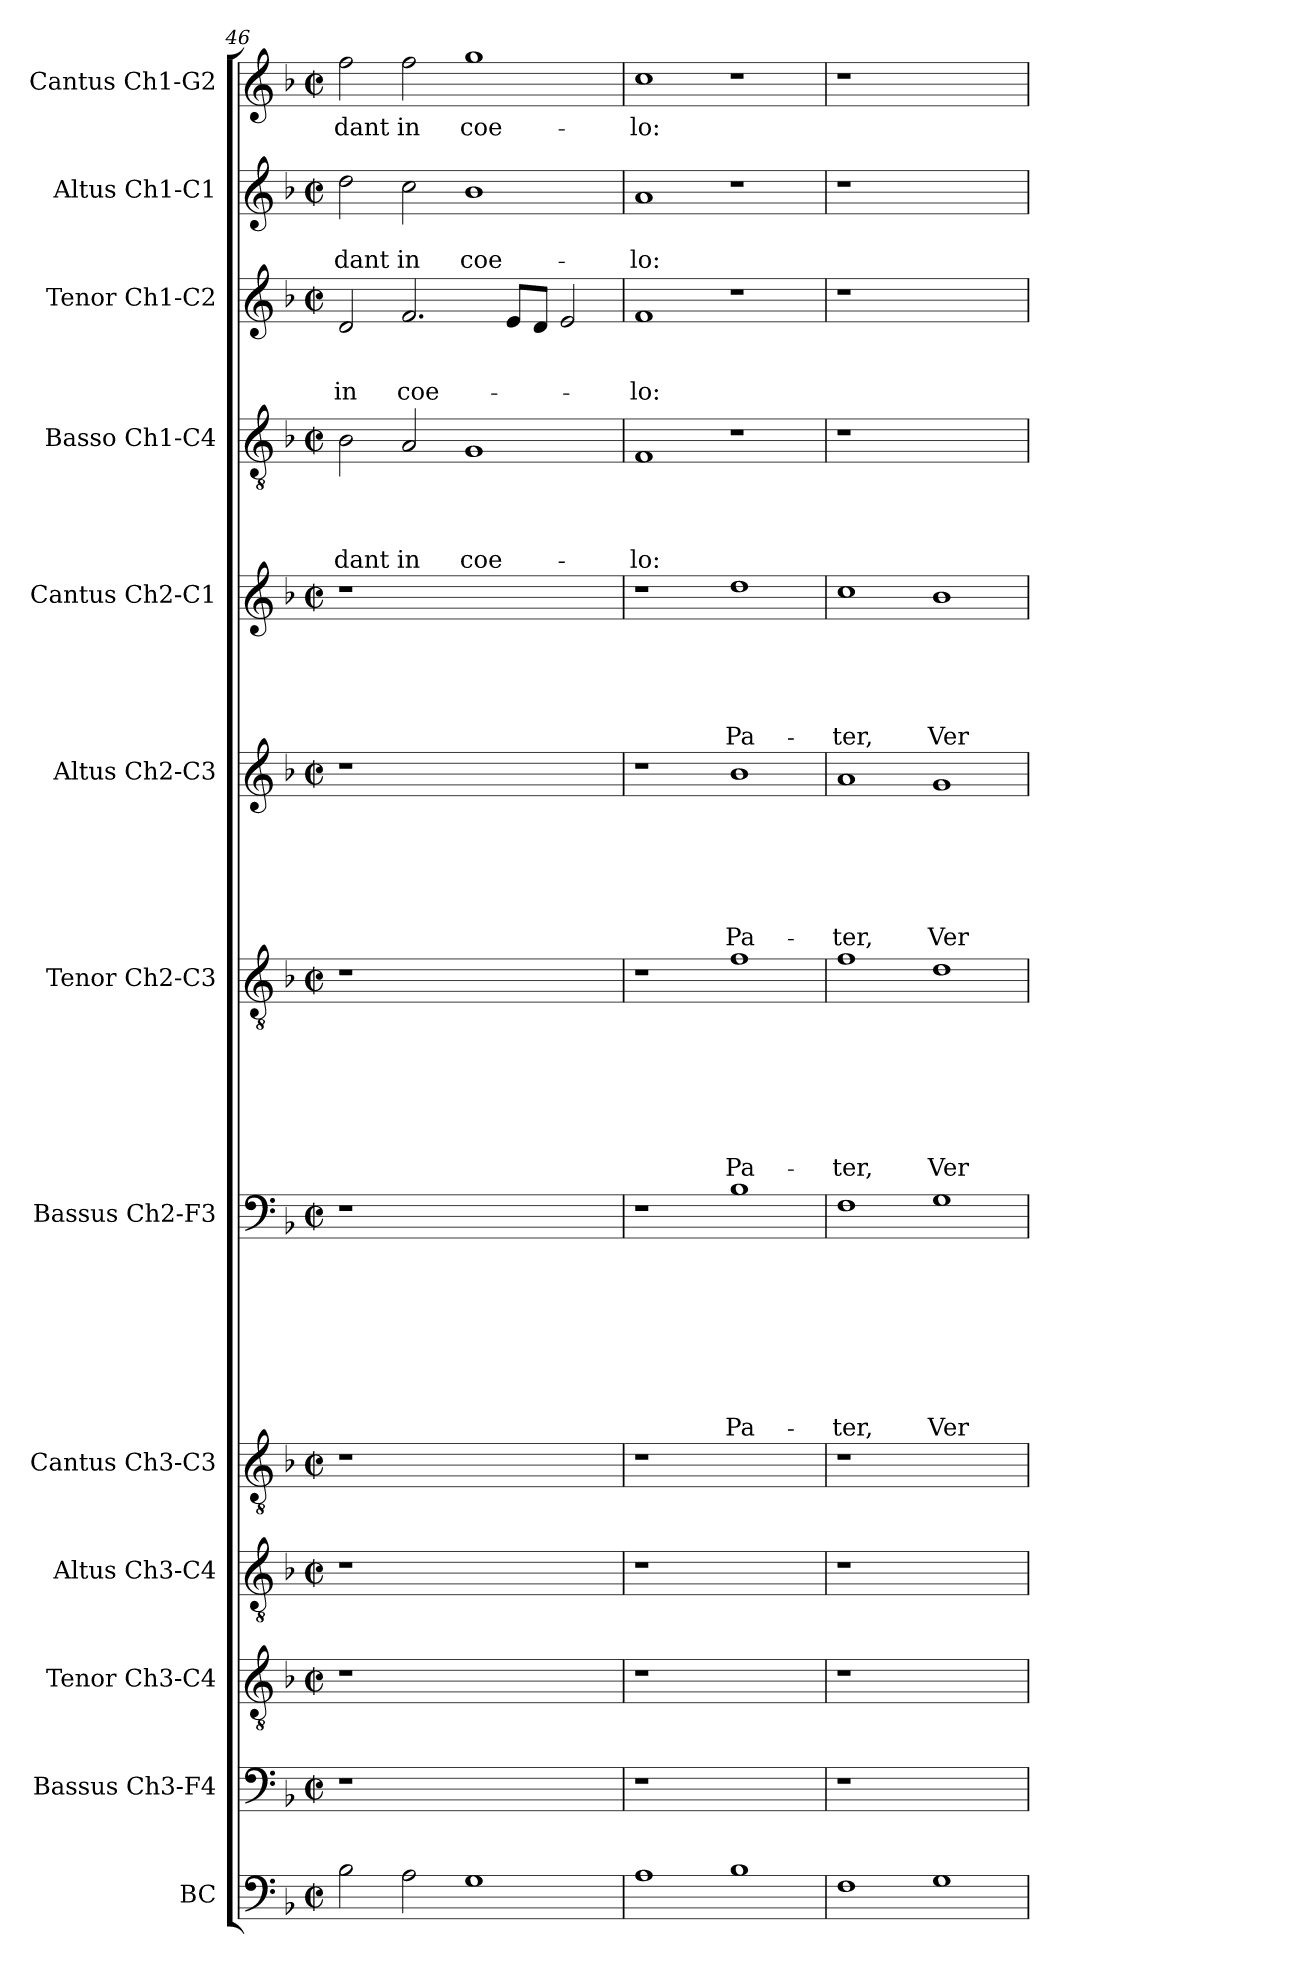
**kern	**kern	**kern	**kern	**kern	**kern	**text	**text	**text	**text	**text	**text	**text	**text	**kern	**text	**text	**text	**text	**text	**text	**text	**kern	**text	**text	**text	**text	**text	**text	**kern	**text	**text	**text	**text	**text	**kern	**text	**text	**text	**text	**kern	**text	**text	**text	**kern	**text	**text	**kern	**text
*part13	*part12	*part11	*part10	*part9	*part8	*part8	*part8	*part8	*part8	*part8	*part8	*part8	*part8	*part7	*part7	*part7	*part7	*part7	*part7	*part7	*part7	*part6	*part6	*part6	*part6	*part6	*part6	*part6	*part5	*part5	*part5	*part5	*part5	*part5	*part4	*part4	*part4	*part4	*part4	*part3	*part3	*part3	*part3	*part2	*part2	*part2	*part1	*part1
*staff13	*staff12	*staff11	*staff10	*staff9	*staff8	*staff8	*staff8	*staff8	*staff8	*staff8	*staff8	*staff8	*staff8	*staff7	*staff7	*staff7	*staff7	*staff7	*staff7	*staff7	*staff7	*staff6	*staff6	*staff6	*staff6	*staff6	*staff6	*staff6	*staff5	*staff5	*staff5	*staff5	*staff5	*staff5	*staff4	*staff4	*staff4	*staff4	*staff4	*staff3	*staff3	*staff3	*staff3	*staff2	*staff2	*staff2	*staff1	*staff1
*I"BC	*I"Bassus Ch3-F4	*I"Tenor Ch3-C4	*I"Altus Ch3-C4	*I"Cantus Ch3-C3	*I"Bassus Ch2-F3	*	*	*	*	*	*	*	*	*I"Tenor Ch2-C3	*	*	*	*	*	*	*	*I"Altus Ch2-C3	*	*	*	*	*	*	*I"Cantus Ch2-C1	*	*	*	*	*	*I"Basso Ch1-C4	*	*	*	*	*I"Tenor Ch1-C2	*	*	*	*I"Altus Ch1-C1	*	*	*I"Cantus Ch1-G2	*
*	*I'B3	*I'T3	*I'A3	*I'C3	*I'B2	*	*	*	*	*	*	*	*	*I'T2	*	*	*	*	*	*	*	*I'A2	*	*	*	*	*	*	*I'C2	*	*	*	*	*	*I'B1	*	*	*	*	*I'T1	*	*	*	*I'A1	*	*	*I'C1	*
*clefF4	*clefF4	*clefGv2	*clefGv2	*clefGv2	*clefF4	*	*	*	*	*	*	*	*	*clefGv2	*	*	*	*	*	*	*	*clefG2	*	*	*	*	*	*	*clefG2	*	*	*	*	*	*clefGv2	*	*	*	*	*clefG2	*	*	*	*clefG2	*	*	*clefG2	*
*k[b-]	*k[b-]	*k[b-]	*k[b-]	*k[b-]	*k[b-]	*	*	*	*	*	*	*	*	*k[b-]	*	*	*	*	*	*	*	*k[b-]	*	*	*	*	*	*	*k[b-]	*	*	*	*	*	*k[b-]	*	*	*	*	*k[b-]	*	*	*	*k[b-]	*	*	*k[b-]	*
*F:	*F:	*F:	*F:	*F:	*F:	*	*	*	*	*	*	*	*	*F:	*	*	*	*	*	*	*	*F:	*	*	*	*	*	*	*F:	*	*	*	*	*	*F:	*	*	*	*	*F:	*	*	*	*F:	*	*	*F:	*
*M2/2	*M2/2	*M2/2	*M2/2	*M2/2	*M2/2	*	*	*	*	*	*	*	*	*M2/2	*	*	*	*	*	*	*	*M2/2	*	*	*	*	*	*	*M2/2	*	*	*	*	*	*M2/2	*	*	*	*	*M2/2	*	*	*	*M2/2	*	*	*M2/2	*
*met(c|)	*met(c|)	*met(c|)	*met(c|)	*met(c|)	*met(c|)	*	*	*	*	*	*	*	*	*met(c|)	*	*	*	*	*	*	*	*met(c|)	*	*	*	*	*	*	*met(c|)	*	*	*	*	*	*met(c|)	*	*	*	*	*met(c|)	*	*	*	*met(c|)	*	*	*met(c|)	*
=46	=46	=46	=46	=46	=46	=46	=46	=46	=46	=46	=46	=46	=46	=46	=46	=46	=46	=46	=46	=46	=46	=46	=46	=46	=46	=46	=46	=46	=46	=46	=46	=46	=46	=46	=46	=46	=46	=46	=46	=46	=46	=46	=46	=46	=46	=46	=46	=46
2B-\	1r	1r	1r	1r	1r	.	.	.	.	.	.	.	.	1r	.	.	.	.	.	.	.	1r	.	.	.	.	.	.	1r	.	.	.	.	.	2B-\	.	.	.	dant	2d/	.	.	in	2dd\	.	dant	2ff\	dant
2A\	.	.	.	.	.	.	.	.	.	.	.	.	.	.	.	.	.	.	.	.	.	.	.	.	.	.	.	.	.	.	.	.	.	.	2A/	.	.	.	in	2.f/	.	.	coe-	2cc\	.	in	2ff\	in
1G	1ryy	1ryy	1ryy	1ryy	1ryy	.	.	.	.	.	.	.	.	1ryy	.	.	.	.	.	.	.	1ryy	.	.	.	.	.	.	1ryy	.	.	.	.	.	1G	.	.	.	coe-	.	.	.	.	1b-	.	coe-	1gg	coe-
.	.	.	.	.	.	.	.	.	.	.	.	.	.	.	.	.	.	.	.	.	.	.	.	.	.	.	.	.	.	.	.	.	.	.	.	.	.	.	.	8e/L	.	.	.	.	.	.	.	.
.	.	.	.	.	.	.	.	.	.	.	.	.	.	.	.	.	.	.	.	.	.	.	.	.	.	.	.	.	.	.	.	.	.	.	.	.	.	.	.	8d/J	.	.	.	.	.	.	.	.
.	.	.	.	.	.	.	.	.	.	.	.	.	.	.	.	.	.	.	.	.	.	.	.	.	.	.	.	.	.	.	.	.	.	.	.	.	.	.	.	2e/	.	.	.	.	.	.	.	.
=47	=47	=47	=47	=47	=47	=47	=47	=47	=47	=47	=47	=47	=47	=47	=47	=47	=47	=47	=47	=47	=47	=47	=47	=47	=47	=47	=47	=47	=47	=47	=47	=47	=47	=47	=47	=47	=47	=47	=47	=47	=47	=47	=47	=47	=47	=47	=47	=47
1A	1r	1r	1r	1r	1r	.	.	.	.	.	.	.	.	1r	.	.	.	.	.	.	.	1r	.	.	.	.	.	.	1r	.	.	.	.	.	1F	.	.	.	-lo:	1f	.	.	-lo:	1a	.	-lo:	1cc	-lo:
1B-	1ryy	1ryy	1ryy	1ryy	1B-	.	.	.	.	.	.	.	Pa-	1f	.	.	.	.	.	.	Pa-	1b-	.	.	.	.	.	Pa-	1dd	.	.	.	.	Pa-	1r	.	.	.	.	1r	.	.	.	1r	.	.	1r	.
=48	=48	=48	=48	=48	=48	=48	=48	=48	=48	=48	=48	=48	=48	=48	=48	=48	=48	=48	=48	=48	=48	=48	=48	=48	=48	=48	=48	=48	=48	=48	=48	=48	=48	=48	=48	=48	=48	=48	=48	=48	=48	=48	=48	=48	=48	=48	=48	=48
1F	1r	1r	1r	1r	1F	.	.	.	.	.	.	.	-ter,	1f	.	.	.	.	.	.	-ter,	1a	.	.	.	.	.	-ter,	1cc	.	.	.	.	-ter,	1r	.	.	.	.	1r	.	.	.	1r	.	.	1r	.
1G	1ryy	1ryy	1ryy	1ryy	1G	.	.	.	.	.	.	.	Ver-	1d	.	.	.	.	.	.	Ver-	1g	.	.	.	.	.	Ver-	1b-	.	.	.	.	Ver-	1ryy	.	.	.	.	1ryy	.	.	.	1ryy	.	.	1ryy	.
=	=	=	=	=	=	=	=	=	=	=	=	=	=	=	=	=	=	=	=	=	=	=	=	=	=	=	=	=	=	=	=	=	=	=	=	=	=	=	=	=	=	=	=	=	=	=	=	=
*-	*-	*-	*-	*-	*-	*-	*-	*-	*-	*-	*-	*-	*-	*-	*-	*-	*-	*-	*-	*-	*-	*-	*-	*-	*-	*-	*-	*-	*-	*-	*-	*-	*-	*-	*-	*-	*-	*-	*-	*-	*-	*-	*-	*-	*-	*-	*-	*-
